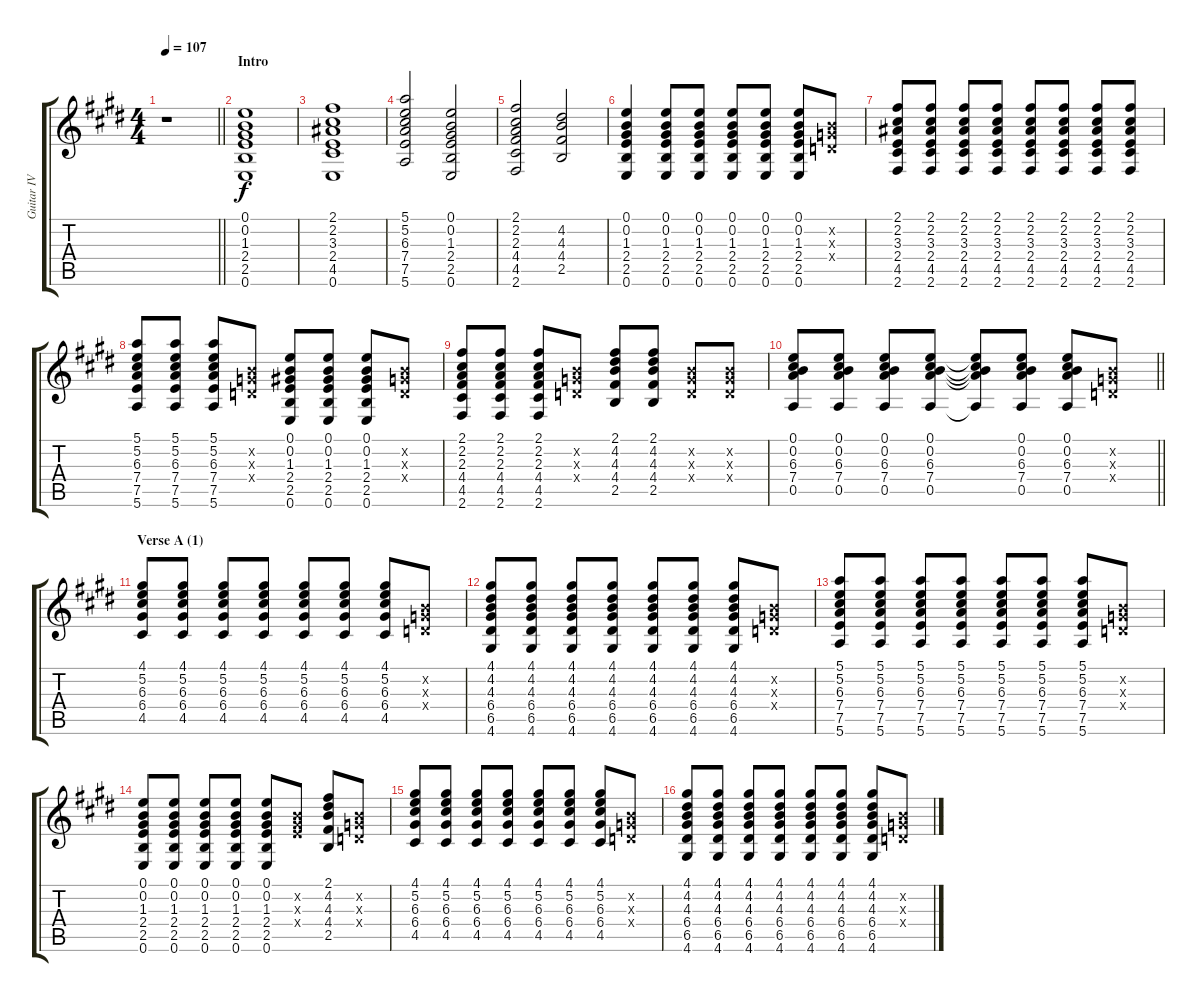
\track ("Guitar IV" "Guitar IV") {instrument acousticguitarsteel}
\staff {score tabs}
\tuning (E4 B3 G3 D3 A2 E2) {hide}
\ts (4 4)
\tempo 107
\clef g2
\barLineRight lightlight
\ks e
r.1{dy f instrument acousticguitarsteel} |
\section ("" "Intro")
(0.1 0.2 1.3 2.4 2.5 0.6).1 |
(2.1 2.2 3.3 2.4 4.5 0.6).1 |
(5.1 5.2 6.3 7.4 7.5 5.6).2 (0.1 0.2 1.3 2.4 2.5 0.6).2 |
(2.1 2.2 2.3 4.4 4.5 2.6).2 (4.2 4.3 4.4 2.5).2 |
(0.1 0.2 1.3 2.4 2.5 0.6).4 (0.1 0.2 1.3 2.4 2.5 0.6).8 (0.1 0.2 1.3 2.4 2.5 0.6).8 (0.1 0.2 1.3 2.4 2.5 0.6).8 (0.1 0.2 1.3 2.4 2.5 0.6).8 (0.1 0.2 1.3 2.4 2.5 0.6).8 (0.2{x} 0.3{x} 0.4{x}).8 |
(2.1 2.2 3.3 2.4 4.5 2.6).8 (2.1 2.2 3.3 2.4 4.5 2.6).8 (2.1 2.2 3.3 2.4 4.5 2.6).8 (2.1 2.2 3.3 2.4 4.5 2.6).8 (2.1 2.2 3.3 2.4 4.5 2.6).8 (2.1 2.2 3.3 2.4 4.5 2.6).8 (2.1 2.2 3.3 2.4 4.5 2.6).8 (2.1 2.2 3.3 2.4 4.5 2.6).8 |
(5.1 5.2 6.3 7.4 7.5 5.6).8 (5.1 5.2 6.3 7.4 7.5 5.6).8 (5.1 5.2 6.3 7.4 7.5 5.6).8 (0.2{x} 0.3{x} 0.4{x}).8 (0.1 0.2 1.3 2.4 2.5 0.6).8 (0.1 0.2 1.3 2.4 2.5 0.6).8 (0.1 0.2 1.3 2.4 2.5 0.6).8 (0.2{x} 0.3{x} 0.4{x}).8 |
(2.1 2.2 2.3 4.4 4.5 2.6).8 (2.1 2.2 2.3 4.4 4.5 2.6).8 (2.1 2.2 2.3 4.4 4.5 2.6).8 (0.2{x} 0.3{x} 0.4{x}).8 (2.1 4.2 4.3 4.4 2.5).8 (2.1 4.2 4.3 4.4 2.5).8 (0.2{x} 0.3{x} 0.4{x}).8 (0.2{x} 0.3{x} 0.4{x}).8 |
\barLineRight lightlight
(0.1 0.2 6.3 7.4 0.5).8 (0.1 0.2 6.3 7.4 0.5).8 (0.1 0.2 6.3 7.4 0.5).8 (0.1 0.2 6.3 7.4 0.5).8 (0.1{t} 0.2{t} 6.3{t} 7.4{t} 0.5{t}).8 (0.1 0.2 6.3 7.4 0.5).8 (0.1 0.2 6.3 7.4 0.5).8 (0.2{x} 0.3{x} 0.4{x}).8 |
\section ("" "Verse A (1)")
(4.1 5.2 6.3 6.4 4.5).8 (4.1 5.2 6.3 6.4 4.5).8 (4.1 5.2 6.3 6.4 4.5).8 (4.1 5.2 6.3 6.4 4.5).8 (4.1 5.2 6.3 6.4 4.5).8 (4.1 5.2 6.3 6.4 4.5).8 (4.1 5.2 6.3 6.4 4.5).8 (0.2{x} 0.3{x} 0.4{x}).8 |
(4.1 4.2 4.3 6.4 6.5 4.6).8 (4.1 4.2 4.3 6.4 6.5 4.6).8 (4.1 4.2 4.3 6.4 6.5 4.6).8 (4.1 4.2 4.3 6.4 6.5 4.6).8 (4.1 4.2 4.3 6.4 6.5 4.6).8 (4.1 4.2 4.3 6.4 6.5 4.6).8 (4.1 4.2 4.3 6.4 6.5 4.6).8 (0.2{x} 0.3{x} 0.4{x}).8 |
(5.1 5.2 6.3 7.4 7.5 5.6).8 (5.1 5.2 6.3 7.4 7.5 5.6).8 (5.1 5.2 6.3 7.4 7.5 5.6).8 (5.1 5.2 6.3 7.4 7.5 5.6).8 (5.1 5.2 6.3 7.4 7.5 5.6).8 (5.1 5.2 6.3 7.4 7.5 5.6).8 (5.1 5.2 6.3 7.4 7.5 5.6).8 (0.2{x} 0.3{x} 0.4{x}).8 |
(0.1 0.2 1.3 2.4 2.5 0.6).8 (0.1 0.2 1.3 2.4 2.5 0.6).8 (0.1 0.2 1.3 2.4 2.5 0.6).8 (0.1 0.2 1.3 2.4 2.5 0.6).8 (0.1 0.2 1.3 2.4 2.5 0.6).8 (0.2{x} 1.3{x} 2.4{x}).8 (2.1 4.2 4.3 4.4 2.5).8 (0.2{x} 0.3{x} 0.4{x}).8 |
(4.1 5.2 6.3 6.4 4.5).8 (4.1 5.2 6.3 6.4 4.5).8 (4.1 5.2 6.3 6.4 4.5).8 (4.1 5.2 6.3 6.4 4.5).8 (4.1 5.2 6.3 6.4 4.5).8 (4.1 5.2 6.3 6.4 4.5).8 (4.1 5.2 6.3 6.4 4.5).8 (0.2{x} 0.3{x} 0.4{x}).8 |
(4.1 4.2 4.3 6.4 6.5 4.6).8 (4.1 4.2 4.3 6.4 6.5 4.6).8 (4.1 4.2 4.3 6.4 6.5 4.6).8 (4.1 4.2 4.3 6.4 6.5 4.6).8 (4.1 4.2 4.3 6.4 6.5 4.6).8 (4.1 4.2 4.3 6.4 6.5 4.6).8 (4.1 4.2 4.3 6.4 6.5 4.6).8 (0.2{x} 0.3{x} 0.4{x}).8
